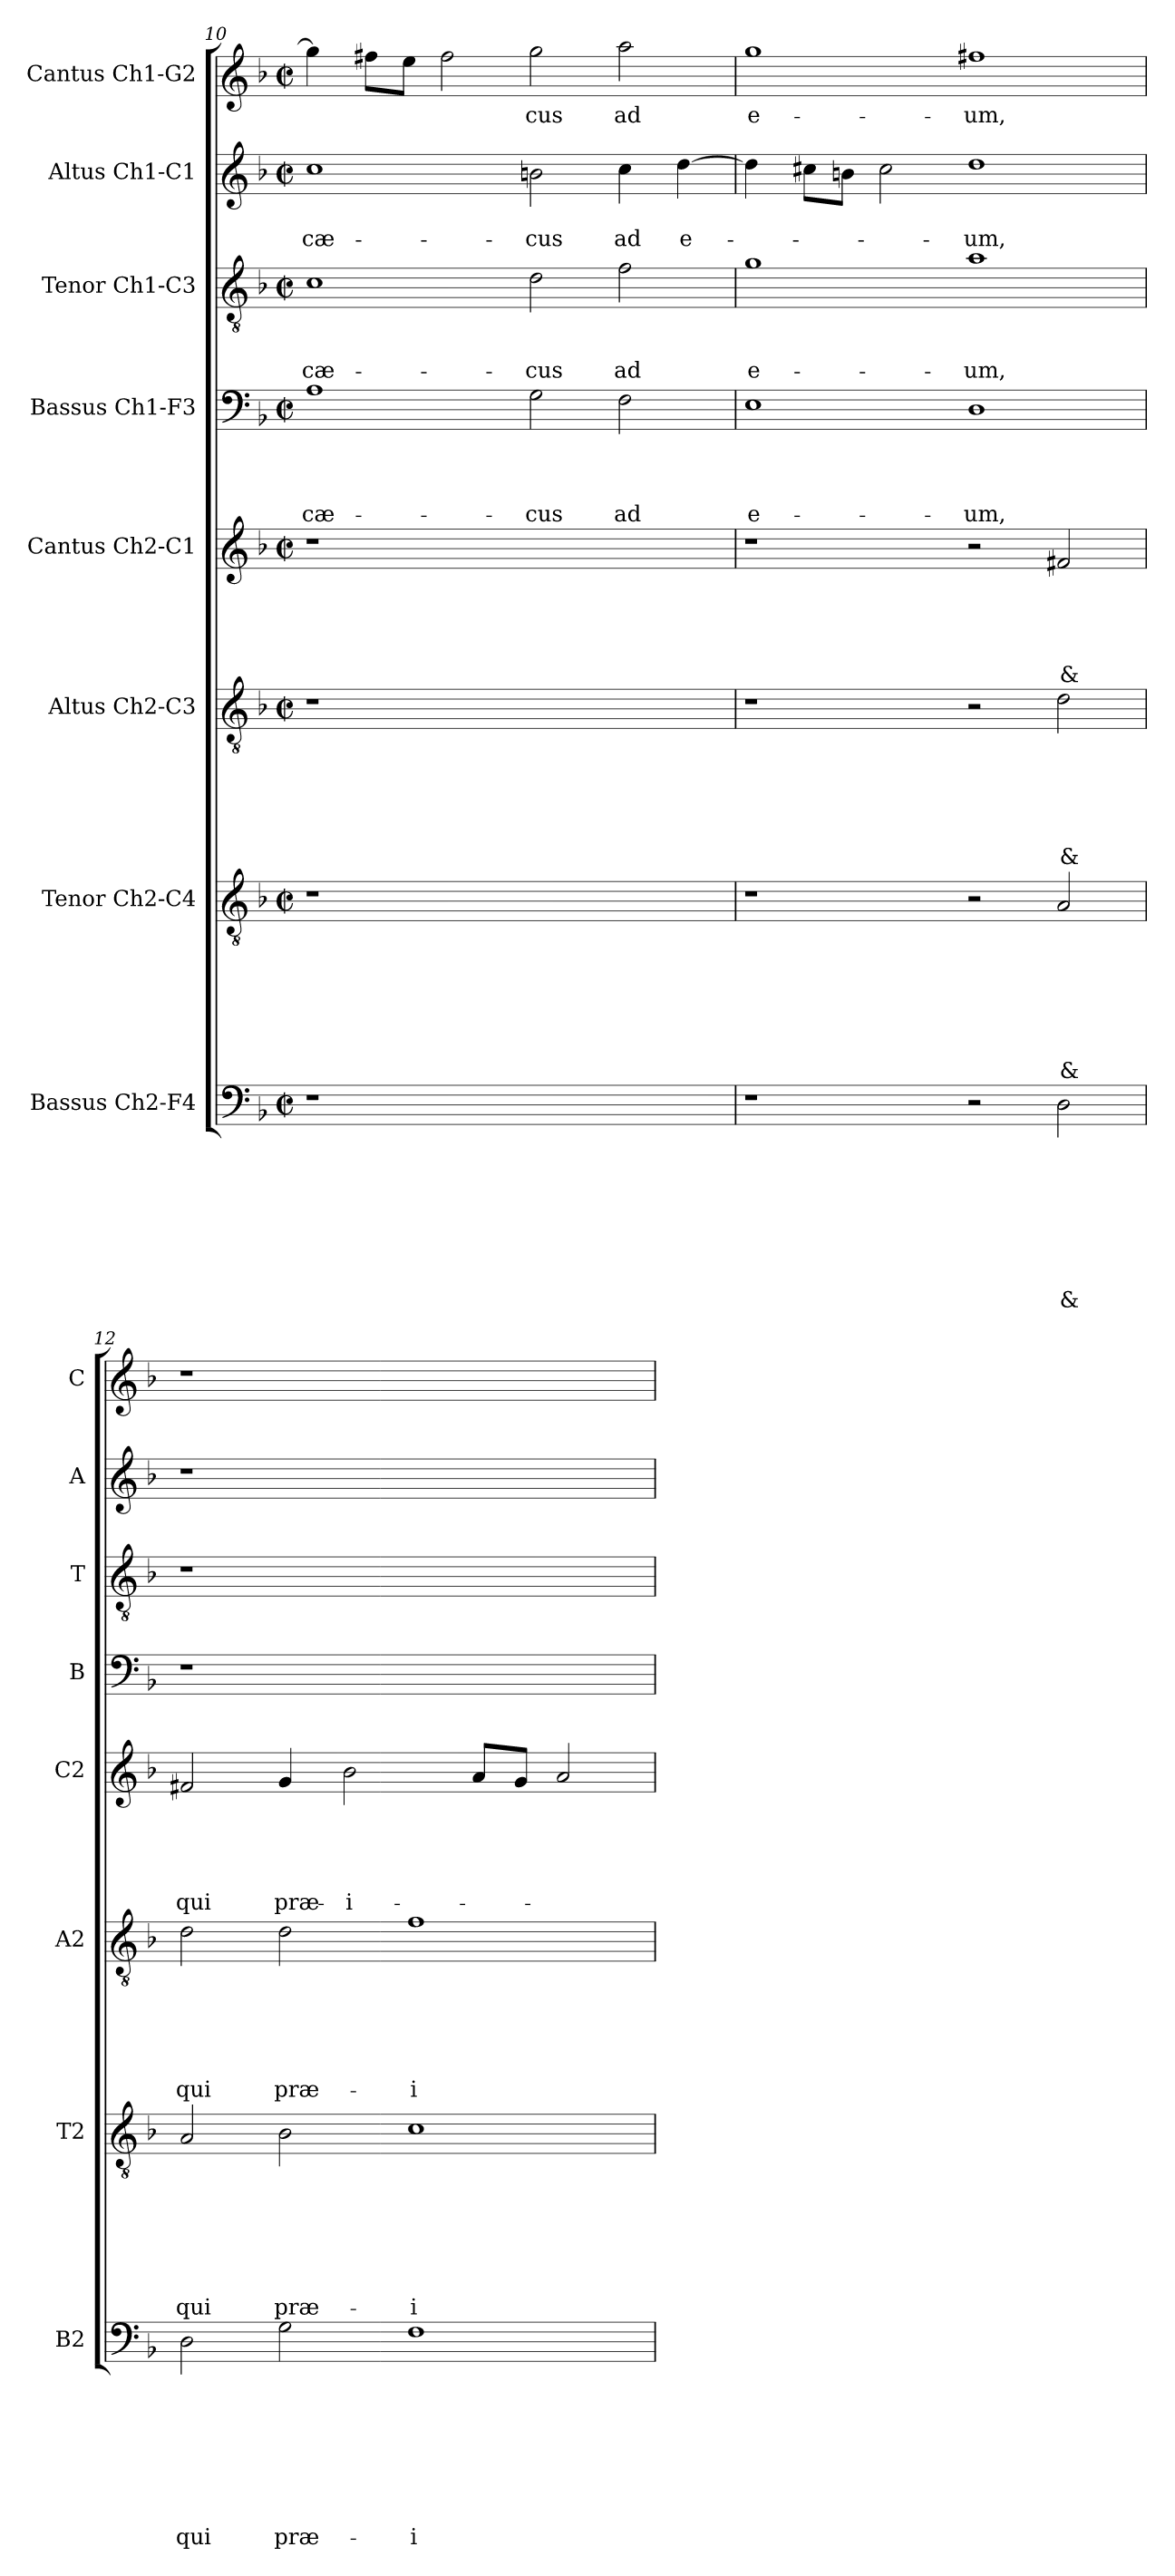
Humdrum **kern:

**kern	**text	**text	**text	**text	**text	**text	**text	**text	**kern	**text	**text	**text	**text	**text	**text	**text	**kern	**text	**text	**text	**text	**text	**text	**kern	**text	**text	**text	**text	**text	**kern	**text	**text	**text	**text	**kern	**text	**text	**text	**kern	**text	**text	**kern	**text
*part8	*part8	*part8	*part8	*part8	*part8	*part8	*part8	*part8	*part7	*part7	*part7	*part7	*part7	*part7	*part7	*part7	*part6	*part6	*part6	*part6	*part6	*part6	*part6	*part5	*part5	*part5	*part5	*part5	*part5	*part4	*part4	*part4	*part4	*part4	*part3	*part3	*part3	*part3	*part2	*part2	*part2	*part1	*part1
*staff8	*staff8	*staff8	*staff8	*staff8	*staff8	*staff8	*staff8	*staff8	*staff7	*staff7	*staff7	*staff7	*staff7	*staff7	*staff7	*staff7	*staff6	*staff6	*staff6	*staff6	*staff6	*staff6	*staff6	*staff5	*staff5	*staff5	*staff5	*staff5	*staff5	*staff4	*staff4	*staff4	*staff4	*staff4	*staff3	*staff3	*staff3	*staff3	*staff2	*staff2	*staff2	*staff1	*staff1
*I"Bassus Ch2-F4	*	*	*	*	*	*	*	*	*I"Tenor Ch2-C4	*	*	*	*	*	*	*	*I"Altus Ch2-C3	*	*	*	*	*	*	*I"Cantus Ch2-C1	*	*	*	*	*	*I"Bassus Ch1-F3	*	*	*	*	*I"Tenor Ch1-C3	*	*	*	*I"Altus Ch1-C1	*	*	*I"Cantus Ch1-G2	*
*I'B2	*	*	*	*	*	*	*	*	*I'T2	*	*	*	*	*	*	*	*I'A2	*	*	*	*	*	*	*I'C2	*	*	*	*	*	*I'B	*	*	*	*	*I'T	*	*	*	*I'A	*	*	*I'C	*
*clefF4	*	*	*	*	*	*	*	*	*clefGv2	*	*	*	*	*	*	*	*clefGv2	*	*	*	*	*	*	*clefG2	*	*	*	*	*	*clefF4	*	*	*	*	*clefGv2	*	*	*	*clefG2	*	*	*clefG2	*
*k[b-]	*	*	*	*	*	*	*	*	*k[b-]	*	*	*	*	*	*	*	*k[b-]	*	*	*	*	*	*	*k[b-]	*	*	*	*	*	*k[b-]	*	*	*	*	*k[b-]	*	*	*	*k[b-]	*	*	*k[b-]	*
*F:	*	*	*	*	*	*	*	*	*F:	*	*	*	*	*	*	*	*F:	*	*	*	*	*	*	*F:	*	*	*	*	*	*F:	*	*	*	*	*F:	*	*	*	*F:	*	*	*F:	*
*M2/2	*	*	*	*	*	*	*	*	*M2/2	*	*	*	*	*	*	*	*M2/2	*	*	*	*	*	*	*M2/2	*	*	*	*	*	*M2/2	*	*	*	*	*M2/2	*	*	*	*M2/2	*	*	*M2/2	*
*met(c|)	*	*	*	*	*	*	*	*	*met(c|)	*	*	*	*	*	*	*	*met(c|)	*	*	*	*	*	*	*met(c|)	*	*	*	*	*	*met(c|)	*	*	*	*	*met(c|)	*	*	*	*met(c|)	*	*	*met(c|)	*
=10	=10	=10	=10	=10	=10	=10	=10	=10	=10	=10	=10	=10	=10	=10	=10	=10	=10	=10	=10	=10	=10	=10	=10	=10	=10	=10	=10	=10	=10	=10	=10	=10	=10	=10	=10	=10	=10	=10	=10	=10	=10	=10	=10
!	!	!	!	!	!	!	!	!	!	!	!	!	!	!	!	!	!	!	!	!	!	!	!	!	!	!	!	!	!	!	!	!	!	!LO:LY:b	!	!	!	!LO:LY:b	!	!	!LO:LY:b	!	!
1r	.	.	.	.	.	.	.	.	1r	.	.	.	.	.	.	.	1r	.	.	.	.	.	.	1r	.	.	.	.	.	1A	.	.	.	cæ-	1c	.	.	cæ-	1cc	.	cæ-	4gg\]	.
.	.	.	.	.	.	.	.	.	.	.	.	.	.	.	.	.	.	.	.	.	.	.	.	.	.	.	.	.	.	.	.	.	.	.	.	.	.	.	.	.	.	8ff#X\L	.
.	.	.	.	.	.	.	.	.	.	.	.	.	.	.	.	.	.	.	.	.	.	.	.	.	.	.	.	.	.	.	.	.	.	.	.	.	.	.	.	.	.	8ee\J	.
.	.	.	.	.	.	.	.	.	.	.	.	.	.	.	.	.	.	.	.	.	.	.	.	.	.	.	.	.	.	.	.	.	.	.	.	.	.	.	.	.	.	2ff#\	.
!	!	!	!	!	!	!	!	!	!	!	!	!	!	!	!	!	!	!	!	!	!	!	!	!	!	!	!	!	!	!	!	!	!	!LO:LY:b	!	!	!	!LO:LY:b	!	!	!LO:LY:b	!	!LO:LY:b
1ryy	.	.	.	.	.	.	.	.	1ryy	.	.	.	.	.	.	.	1ryy	.	.	.	.	.	.	1ryy	.	.	.	.	.	2G\	.	.	.	-cus	2d\	.	.	-cus	2bn\	.	-cus	2gg\	-cus
!	!	!	!	!	!	!	!	!	!	!	!	!	!	!	!	!	!	!	!	!	!	!	!	!	!	!	!	!	!	!	!	!	!	!LO:LY:b	!	!	!	!LO:LY:b	!	!	!LO:LY:b	!	!LO:LY:b
.	.	.	.	.	.	.	.	.	.	.	.	.	.	.	.	.	.	.	.	.	.	.	.	.	.	.	.	.	.	2F\	.	.	.	ad	2f\	.	.	ad	4cc\	.	ad	2aa\	ad
!	!	!	!	!	!	!	!	!	!	!	!	!	!	!	!	!	!	!	!	!	!	!	!	!	!	!	!	!	!	!	!	!	!	!	!	!	!	!	!	!	!LO:LY:b	!	!
.	.	.	.	.	.	.	.	.	.	.	.	.	.	.	.	.	.	.	.	.	.	.	.	.	.	.	.	.	.	.	.	.	.	.	.	.	.	.	[4dd\	.	e-	.	.
!!LO:PB:g=z
=11	=11	=11	=11	=11	=11	=11	=11	=11	=11	=11	=11	=11	=11	=11	=11	=11	=11	=11	=11	=11	=11	=11	=11	=11	=11	=11	=11	=11	=11	=11	=11	=11	=11	=11	=11	=11	=11	=11	=11	=11	=11	=11	=11
!	!	!	!	!	!	!	!	!	!	!	!	!	!	!	!	!	!	!	!	!	!	!	!	!	!	!	!	!	!	!	!	!	!	!LO:LY:b	!	!	!	!LO:LY:b	!	!	!	!	!LO:LY:b
1r	.	.	.	.	.	.	.	.	1r	.	.	.	.	.	.	.	1r	.	.	.	.	.	.	1r	.	.	.	.	.	1E	.	.	.	e-	1g	.	.	e-	4dd\]	.	.	1gg	e-
.	.	.	.	.	.	.	.	.	.	.	.	.	.	.	.	.	.	.	.	.	.	.	.	.	.	.	.	.	.	.	.	.	.	.	.	.	.	.	8cc#X\L	.	.	.	.
.	.	.	.	.	.	.	.	.	.	.	.	.	.	.	.	.	.	.	.	.	.	.	.	.	.	.	.	.	.	.	.	.	.	.	.	.	.	.	8bn\J	.	.	.	.
.	.	.	.	.	.	.	.	.	.	.	.	.	.	.	.	.	.	.	.	.	.	.	.	.	.	.	.	.	.	.	.	.	.	.	.	.	.	.	2cc#\	.	.	.	.
!	!	!	!	!	!	!	!	!	!	!	!	!	!	!	!	!	!	!	!	!	!	!	!	!	!	!	!	!	!	!	!	!	!	!LO:LY:b	!	!	!	!LO:LY:b	!	!	!LO:LY:b	!	!LO:LY:b
2r	.	.	.	.	.	.	.	.	2r	.	.	.	.	.	.	.	2r	.	.	.	.	.	.	2r	.	.	.	.	.	1D	.	.	.	-um,	1a	.	.	-um,	1dd	.	-um,	1ff#X	-um,
!	!	!	!	!	!	!	!	!LO:LY:b	!	!	!	!	!	!	!	!LO:LY:b	!	!	!	!	!	!	!LO:LY:b	!	!	!	!	!	!LO:LY:b	!	!	!	!	!	!	!	!	!	!	!	!	!	!
2D\	.	.	.	.	.	.	.	&	2A/	.	.	.	.	.	.	&	2d\	.	.	.	.	.	&	2f#X/	.	.	.	.	&	.	.	.	.	.	.	.	.	.	.	.	.	.	.
=12	=12	=12	=12	=12	=12	=12	=12	=12	=12	=12	=12	=12	=12	=12	=12	=12	=12	=12	=12	=12	=12	=12	=12	=12	=12	=12	=12	=12	=12	=12	=12	=12	=12	=12	=12	=12	=12	=12	=12	=12	=12	=12	=12
!	!	!	!	!	!	!	!	!LO:LY:b	!	!	!	!	!	!	!	!LO:LY:b	!	!	!	!	!	!	!LO:LY:b	!	!	!	!	!	!LO:LY:b	!	!	!	!	!	!	!	!	!	!	!	!	!	!
2D\	.	.	.	.	.	.	.	qui	2A/	.	.	.	.	.	.	qui	2d\	.	.	.	.	.	qui	2f#X/	.	.	.	.	qui	1r	.	.	.	.	1r	.	.	.	1r	.	.	1r	.
!	!	!	!	!	!	!	!	!LO:LY:b	!	!	!	!	!	!	!	!LO:LY:b	!	!	!	!	!	!	!LO:LY:b	!	!	!	!	!	!LO:LY:b	!	!	!	!	!	!	!	!	!	!	!	!	!	!
2G\	.	.	.	.	.	.	.	præ-	2B-\	.	.	.	.	.	.	præ-	2d\	.	.	.	.	.	præ-	4g/	.	.	.	.	præ-	.	.	.	.	.	.	.	.	.	.	.	.	.	.
!	!	!	!	!	!	!	!	!	!	!	!	!	!	!	!	!	!	!	!	!	!	!	!	!	!	!	!	!	!LO:LY:b	!	!	!	!	!	!	!	!	!	!	!	!	!	!
.	.	.	.	.	.	.	.	.	.	.	.	.	.	.	.	.	.	.	.	.	.	.	.	2b-\	.	.	.	.	-i-	.	.	.	.	.	.	.	.	.	.	.	.	.	.
!	!	!	!	!	!	!	!	!LO:LY:b	!	!	!	!	!	!	!	!LO:LY:b	!	!	!	!	!	!	!LO:LY:b	!	!	!	!	!	!	!	!	!	!	!	!	!	!	!	!	!	!	!	!
1F	.	.	.	.	.	.	.	-i-	1c	.	.	.	.	.	.	-i-	1f	.	.	.	.	.	-i-	.	.	.	.	.	.	1ryy	.	.	.	.	1ryy	.	.	.	1ryy	.	.	1ryy	.
.	.	.	.	.	.	.	.	.	.	.	.	.	.	.	.	.	.	.	.	.	.	.	.	8a/L	.	.	.	.	.	.	.	.	.	.	.	.	.	.	.	.	.	.	.
.	.	.	.	.	.	.	.	.	.	.	.	.	.	.	.	.	.	.	.	.	.	.	.	8g/J	.	.	.	.	.	.	.	.	.	.	.	.	.	.	.	.	.	.	.
.	.	.	.	.	.	.	.	.	.	.	.	.	.	.	.	.	.	.	.	.	.	.	.	2a/	.	.	.	.	.	.	.	.	.	.	.	.	.	.	.	.	.	.	.
=	=	=	=	=	=	=	=	=	=	=	=	=	=	=	=	=	=	=	=	=	=	=	=	=	=	=	=	=	=	=	=	=	=	=	=	=	=	=	=	=	=	=	=
*-	*-	*-	*-	*-	*-	*-	*-	*-	*-	*-	*-	*-	*-	*-	*-	*-	*-	*-	*-	*-	*-	*-	*-	*-	*-	*-	*-	*-	*-	*-	*-	*-	*-	*-	*-	*-	*-	*-	*-	*-	*-	*-	*-
